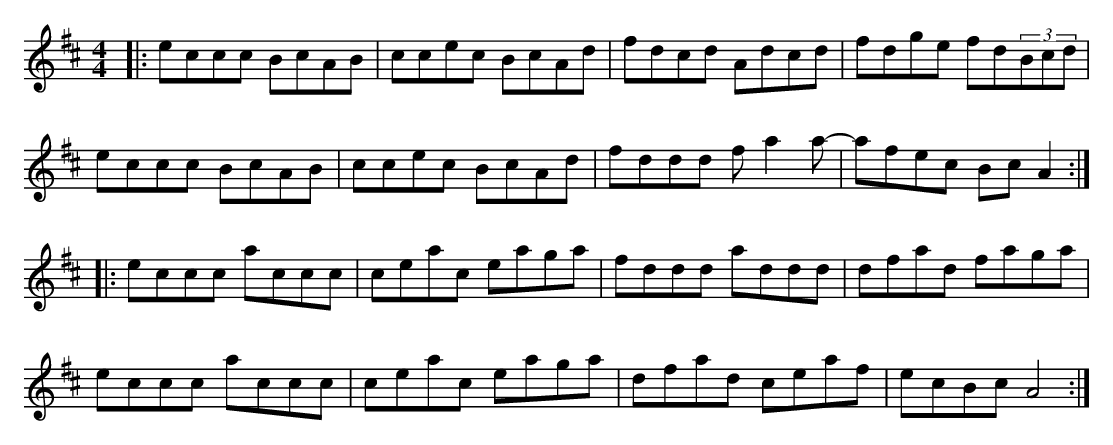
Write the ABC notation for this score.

X:1
M:4/4
K:Amix
|:eccc BcAB|ccec BcAd|fdcd Adcd|fdge fd(3Bcd|
eccc BcAB|ccec BcAd|fddd fa2a-|afec BcA2:|
|:eccc accc|ceac eaga|fddd addd|dfad faga|
eccc accc|ceac eaga|dfad ceaf|ecBc A4:|
